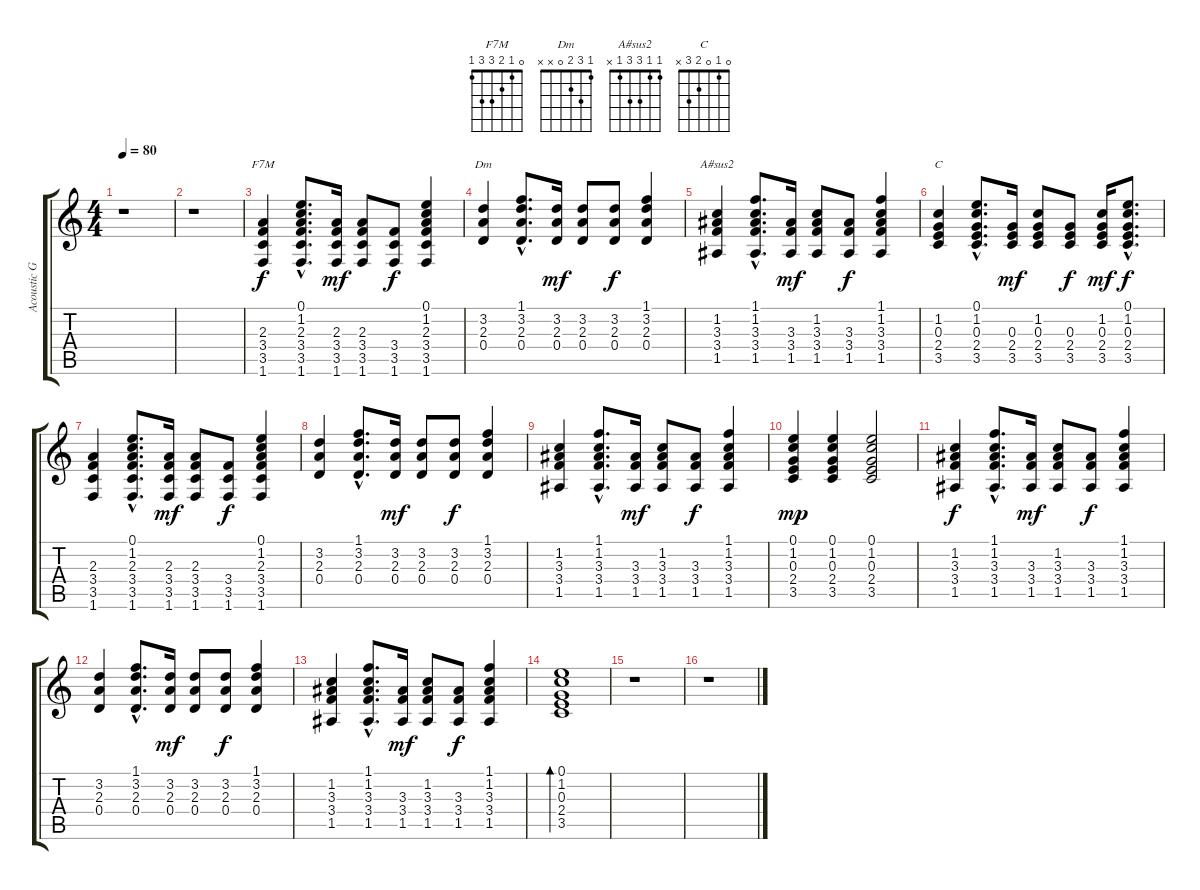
\track ("Acoustic Guitar II" "Acoustic G") {instrument acousticguitarsteel}
\staff {score tabs}
\tuning (E4 B3 G3 D3 A2 E2) {hide}
\chord ("F7M" 0 1 2 3 3 1)
\chord ("Dm" 1 3 2 0 x x)
\chord ("A#sus2" 1 1 3 3 1 x)
\chord ("C" 0 1 0 2 3 x)
\ts (4 4)
\tempo 80
\clef g2
\ks c
r.1{dy f} |
r.1 |
(2.3 3.4 3.5 1.6).4{ch "F7M"} (0.1{hac} 1.2{hac} 2.3{hac} 3.4{hac} 3.5{hac} 1.6{hac}).8{d} (2.3 3.4 3.5 1.6).16{dy mf} (2.3 3.4 3.5 1.6).8 (3.4 3.5 1.6).8{dy f} (0.1 1.2 2.3 3.4 3.5 1.6).4 |
(3.2 2.3 0.4).4{ch "Dm"} (1.1{hac} 3.2{hac} 2.3{hac} 0.4{hac}).8{d} (3.2 2.3 0.4).16{dy mf} (3.2 2.3 0.4).8 (3.2 2.3 0.4).8{dy f} (1.1 3.2 2.3 0.4).4 |
(1.2 3.3 3.4 1.5).4{ch "A#sus2"} (1.1{hac} 1.2{hac} 3.3{hac} 3.4{hac} 1.5{hac}).8{d} (3.3 3.4 1.5).16{dy mf} (1.2 3.3 3.4 1.5).8 (3.3 3.4 1.5).8{dy f} (1.1 1.2 3.3 3.4 1.5).4 |
(1.2 0.3 2.4 3.5).4{ch "C"} (0.1{hac} 1.2{hac} 0.3{hac} 2.4{hac} 3.5{hac}).8{d} (0.3 2.4 3.5).16{dy mf} (1.2 0.3 2.4 3.5).8 (0.3 2.4 3.5).8{dy f} (1.2 0.3 2.4 3.5).16{dy mf} (0.1{hac} 1.2{hac} 0.3{hac} 2.4{hac} 3.5{hac}).8{d dy f} |
(2.3 3.4 3.5 1.6).4 (0.1{hac} 1.2{hac} 2.3{hac} 3.4{hac} 3.5{hac} 1.6{hac}).8{d} (2.3 3.4 3.5 1.6).16{dy mf} (2.3 3.4 3.5 1.6).8 (3.4 3.5 1.6).8{dy f} (0.1 1.2 2.3 3.4 3.5 1.6).4 |
(3.2 2.3 0.4).4 (1.1{hac} 3.2{hac} 2.3{hac} 0.4{hac}).8{d} (3.2 2.3 0.4).16{dy mf} (3.2 2.3 0.4).8 (3.2 2.3 0.4).8{dy f} (1.1 3.2 2.3 0.4).4 |
(1.2 3.3 3.4 1.5).4 (1.1{hac} 1.2{hac} 3.3{hac} 3.4{hac} 1.5{hac}).8{d} (3.3 3.4 1.5).16{dy mf} (1.2 3.3 3.4 1.5).8 (3.3 3.4 1.5).8{dy f} (1.1 1.2 3.3 3.4 1.5).4 |
(0.1 1.2 0.3 2.4 3.5).4{dy mp} (0.1 1.2 0.3 2.4 3.5).4 (0.1 1.2 0.3 2.4 3.5).2 |
(1.2 3.3 3.4 1.5).4{dy f} (1.1{hac} 1.2{hac} 3.3{hac} 3.4{hac} 1.5{hac}).8{d} (3.3 3.4 1.5).16{dy mf} (1.2 3.3 3.4 1.5).8 (3.3 3.4 1.5).8{dy f} (1.1 1.2 3.3 3.4 1.5).4 |
(3.2 2.3 0.4).4 (1.1{hac} 3.2{hac} 2.3{hac} 0.4{hac}).8{d} (3.2 2.3 0.4).16{dy mf} (3.2 2.3 0.4).8 (3.2 2.3 0.4).8{dy f} (1.1 3.2 2.3 0.4).4 |
(1.2 3.3 3.4 1.5).4 (1.1{hac} 1.2{hac} 3.3{hac} 3.4{hac} 1.5{hac}).8{d} (3.3 3.4 1.5).16{dy mf} (1.2 3.3 3.4 1.5).8 (3.3 3.4 1.5).8{dy f} (1.1 1.2 3.3 3.4 1.5).4 |
(0.1 1.2 0.3 2.4 3.5).1{bd 30} |
r.1 |
r.1
